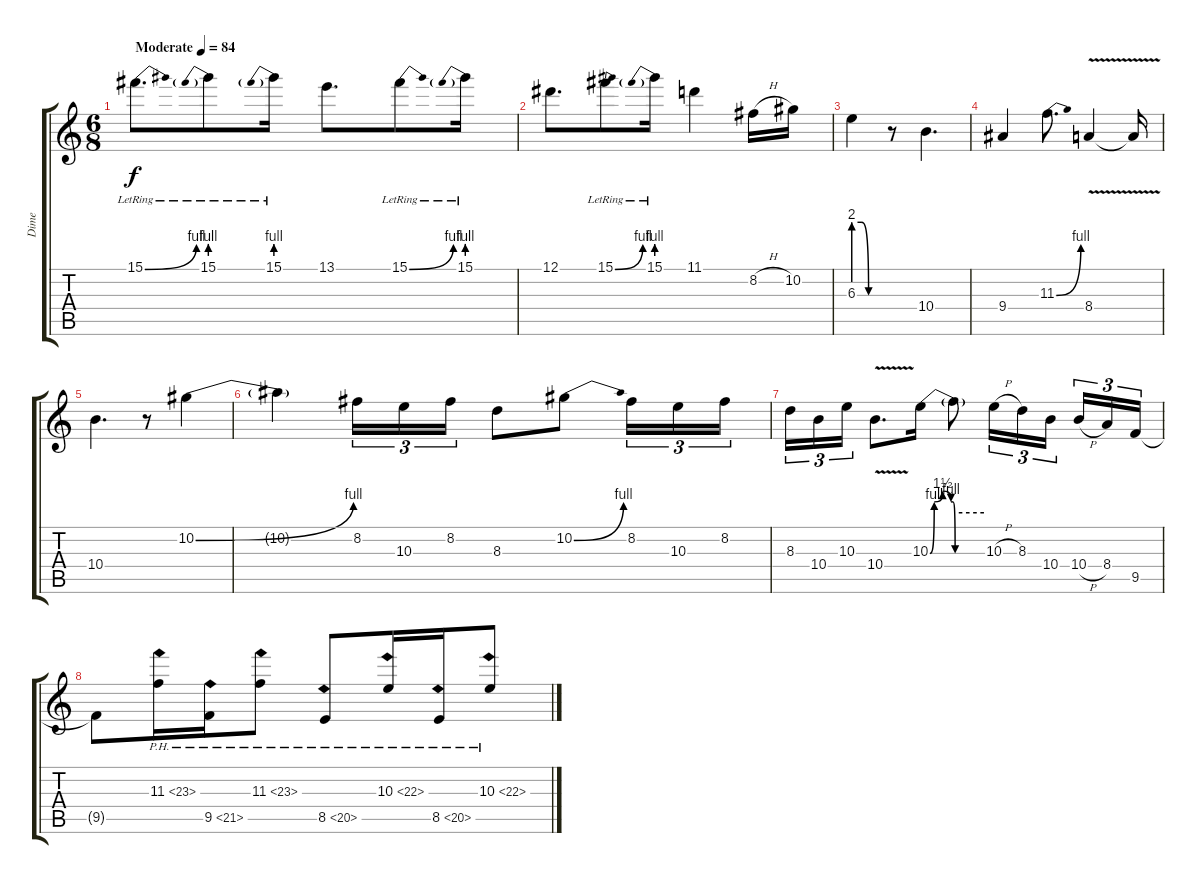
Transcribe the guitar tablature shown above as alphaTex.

\track ("Dime" "Dime") {instrument overdrivenguitar}
\staff {score tabs}
\tuning (Eb4 Bb3 Gb3 Db3 Ab2 Eb2) {hide}
\ts (6 8)
\tempo (84 "Moderate")
\clef g2
\ks c
15.1{be (bend 0 0 60 4) lr}.8{d dy f instrument overdrivenguitar} 15.1{be (prebend 0 4 60 4) lr}.8 15.1{be (prebend 0 4 60 4) lr}.16 13.1.8{d} 15.1{be (bend 0 0 60 4) lr}.8 15.1{be (prebend 0 4 60 4) lr}.16 |
12.1.8{d} 15.1{be (bend 0 0 60 4) lr}.8 15.1{be (prebend 0 4 60 4) lr}.16 11.1.4 8.2{h}.16 10.2.16 |
6.3{be (custom 0 8 15 8 30 0 60 0)}.4 r.8 10.4.4{d} |
9.4.4 11.3{be (bend 0 0 60 4)}.8{d} 8.4{v}.4 8.4{v t}.16 |
10.4.4{d} r.8 10.2{be (bend 0 0 60 4)}.4 |
10.2{t}.4 8.2.16{tu (3 2)} 10.3.16{tu (3 2)} 8.2.16{tu (3 2)} 8.3.8 10.2{be (bend 0 0 60 4)}.8 8.2.16{tu (3 2)} 10.3.16{tu (3 2)} 8.2.16{tu (3 2)} |
8.3.16{tu (3 2)} 10.4.16{tu (3 2)} 10.3.16{tu (3 2)} 10.4{v}.8{d} 10.3{be (custom 0 0 10 4 30 6 50 4 55 4 60 0)}.16 10.3{be (hold 0 2 60 2) t}.8 10.3{h}.16{tu (3 2)} 8.3.16{tu (3 2)} 10.4.16{tu (3 2) beam splitsecondary} 10.4{h}.16{tu (3 2)} 8.4.16{tu (3 2)} 9.5.16{tu (3 2)} |
9.5{t}.8 11.3{ph 12}.16 9.5{ph 12}.16 11.3{ph 12}.8 8.5{ph 12}.8 10.3{ph 12}.16 8.5{ph 12}.16 10.3{ph 12}.8
